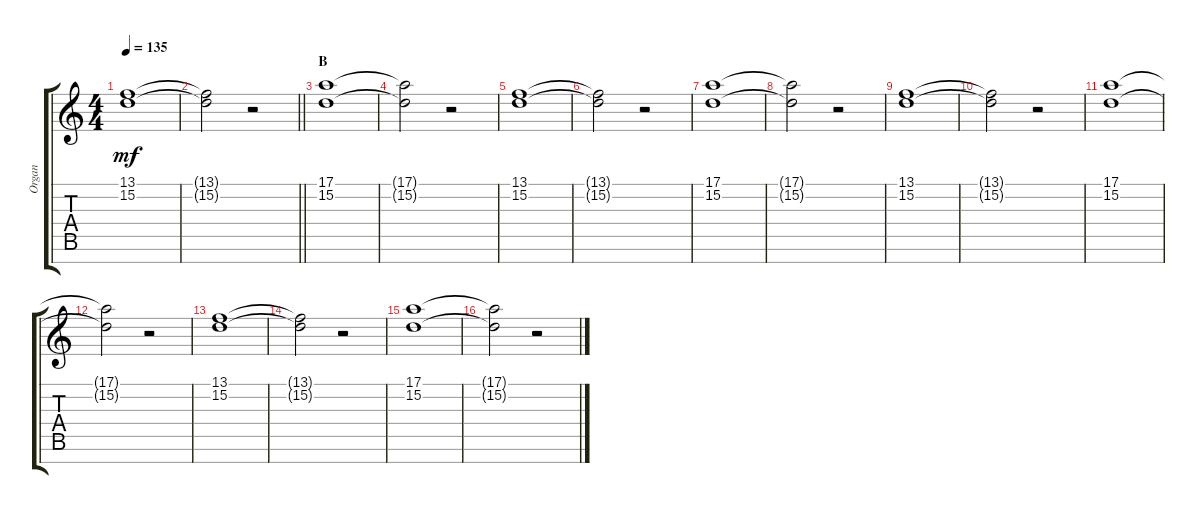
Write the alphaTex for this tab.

\track ("Organ" "Organ") {instrument churchorgan}
\staff {score tabs}
\tuning (E4 B3 G3 D3 A2 E2 B1) {hide}
\ts (4 4)
\tempo 135
\clef g2
\ks c
(13.1 15.2).1{dy mf volume 6} |
\barLineRight lightlight
(13.1{t} 15.2{t}).2{volume 0} r.2 |
\section ("" "B")
(17.1 15.2).1{volume 6} |
(17.1{t} 15.2{t}).2{volume 0} r.2 |
(13.1 15.2).1{volume 6} |
(13.1{t} 15.2{t}).2{volume 0} r.2 |
(17.1 15.2).1{volume 6} |
(17.1{t} 15.2{t}).2{volume 0} r.2 |
(13.1 15.2).1{volume 6} |
(13.1{t} 15.2{t}).2{volume 0} r.2 |
(17.1 15.2).1{volume 6} |
(17.1{t} 15.2{t}).2{volume 0} r.2 |
(13.1 15.2).1{volume 6} |
(13.1{t} 15.2{t}).2{volume 0} r.2 |
(17.1 15.2).1{volume 6} |
(17.1{t} 15.2{t}).2{volume 0} r.2
